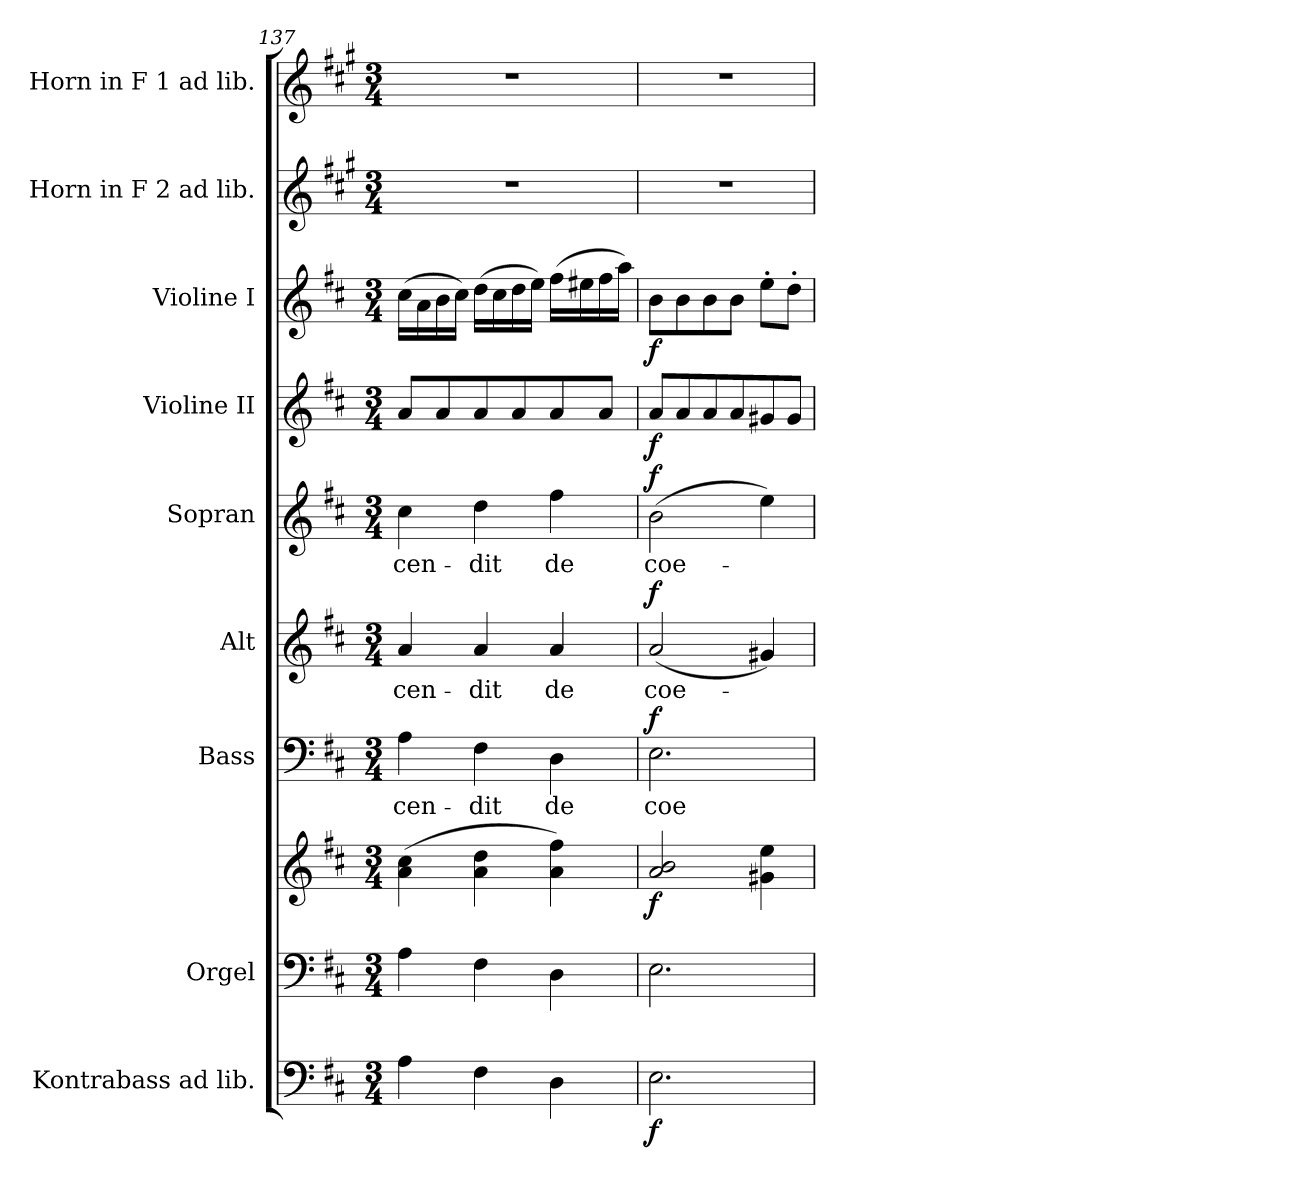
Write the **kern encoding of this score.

**kern	**dynam	**kern	**kern	**dynam	**kern	**text	**dynam	**kern	**text	**dynam	**kern	**text	**dynam	**kern	**dynam	**kern	**dynam	**kern	**kern
*part9	*part9	*part8	*part8	*part8	*part7	*part7	*part7	*part6	*part6	*part6	*part5	*part5	*part5	*part4	*part4	*part3	*part3	*part2	*part1
*staff10	*staff10	*staff9	*staff8	*staff8/9	*staff7	*staff7	*staff7	*staff6	*staff6	*staff6	*staff5	*staff5	*staff5	*staff4	*staff4	*staff3	*staff3	*staff2	*staff1
*I"Kontrabass ad lib.	*	*I"Orgel	*	*	*I"Bass	*	*	*I"Alt	*	*	*I"Sopran	*	*	*I"Violine II	*	*I"Violine I	*	*I"Horn in F 2 ad lib.	*I"Horn in F 1 ad lib.
*I'Kb.	*	*I'Org.	*	*	*I'B.	*	*	*I'A.	*	*	*I'S.	*	*	*I'Vl. II	*	*I'Vl. I	*	*	*
*clefF4	*	*clefF4	*clefG2	*	*clefF4	*	*	*clefG2	*	*	*clefG2	*	*	*clefG2	*	*clefG2	*	*clefG2	*clefG2
*ITrd7c12	*	*	*	*	*	*	*	*	*	*	*	*	*	*	*	*	*	*ITrd4c7	*ITrd4c7
*k[f#c#]	*	*k[f#c#]	*k[f#c#]	*	*k[f#c#]	*	*	*k[f#c#]	*	*	*k[f#c#]	*	*	*k[f#c#]	*	*k[f#c#]	*	*k[f#c#]	*k[f#c#]
*D:	*	*D:	*D:	*	*D:	*	*	*D:	*	*	*D:	*	*	*D:	*	*D:	*	*D:	*D:
*M3/4	*	*M3/4	*M3/4	*	*M3/4	*	*	*M3/4	*	*	*M3/4	*	*	*M3/4	*	*M3/4	*	*M3/4	*M3/4
=137	=137	=137	=137	=137	=137	=137	=137	=137	=137	=137	=137	=137	=137	=137	=137	=137	=137	=137	=137
!	!	!	!	!	!	!LO:LY:b	!	!	!LO:LY:b	!	!	!LO:LY:b	!	!	!	!	!	!	!
4AA\	.	4A\	(>4a\ 4cc#\	.	4A\	-cen-	.	4a/	-cen-	.	4cc#\	-cen-	.	8a/L	.	(>16cc#\LL	.	2.r	2.r
.	.	.	.	.	.	.	.	.	.	.	.	.	.	.	.	16a\	.	.	.
.	.	.	.	.	.	.	.	.	.	.	.	.	.	8a/	.	16b\	.	.	.
.	.	.	.	.	.	.	.	.	.	.	.	.	.	.	.	16cc#\JJ)	.	.	.
!	!	!	!	!	!	!LO:LY:b	!	!	!LO:LY:b	!	!	!LO:LY:b	!	!	!	!	!	!	!
4FF#\	.	4F#\	4a\ 4dd\	.	4F#\	-dit	.	4a/	-dit	.	4dd\	-dit	.	8a/	.	(>16dd\LL	.	.	.
.	.	.	.	.	.	.	.	.	.	.	.	.	.	.	.	16cc#\	.	.	.
.	.	.	.	.	.	.	.	.	.	.	.	.	.	8a/	.	16dd\	.	.	.
.	.	.	.	.	.	.	.	.	.	.	.	.	.	.	.	16ee\JJ)	.	.	.
!	!	!	!	!	!	!LO:LY:b	!	!	!LO:LY:b	!	!	!LO:LY:b	!	!	!	!	!	!	!
4DD\	.	4D\	4a\ 4ff#\)	.	4D\	de	.	4a/	de	.	4ff#\	de	.	8a/	.	(>16ff#\LL	.	.	.
.	.	.	.	.	.	.	.	.	.	.	.	.	.	.	.	16ee#X\	.	.	.
.	.	.	.	.	.	.	.	.	.	.	.	.	.	8a/J	.	16ff#\	.	.	.
.	.	.	.	.	.	.	.	.	.	.	.	.	.	.	.	16aa\JJ)	.	.	.
!!LO:PB:g=z
=138	=138	=138	=138	=138	=138	=138	=138	=138	=138	=138	=138	=138	=138	=138	=138	=138	=138	=138	=138
!	!LO:DY:b	!	!	!LO:DY:b	!	!LO:LY:b	!LO:DY:a	!	!LO:LY:b	!LO:DY:a	!	!LO:LY:b	!LO:DY:a	!	!LO:DY:b	!	!LO:DY:b	!	!
2.EE\	f	2.E\	2a/ 2b/	f	2.E\	coe-	f	(<2a/	coe-	f	(>2b\	coe-	f	8a/L	f	8b\L	f	2.r	2.r
.	.	.	.	.	.	.	.	.	.	.	.	.	.	8a/	.	8b\	.	.	.
.	.	.	.	.	.	.	.	.	.	.	.	.	.	8a/	.	8b\	.	.	.
.	.	.	.	.	.	.	.	.	.	.	.	.	.	8a/	.	8b\J	.	.	.
.	.	.	4g#X\ 4ee\	.	.	.	.	4g#X/)	.	.	4ee\)	.	.	8g#X/	.	8ee'>\L	.	.	.
.	.	.	.	.	.	.	.	.	.	.	.	.	.	8g#/J	.	8dd'>\J	.	.	.
=	=	=	=	=	=	=	=	=	=	=	=	=	=	=	=	=	=	=	=
*-	*-	*-	*-	*-	*-	*-	*-	*-	*-	*-	*-	*-	*-	*-	*-	*-	*-	*-	*-
